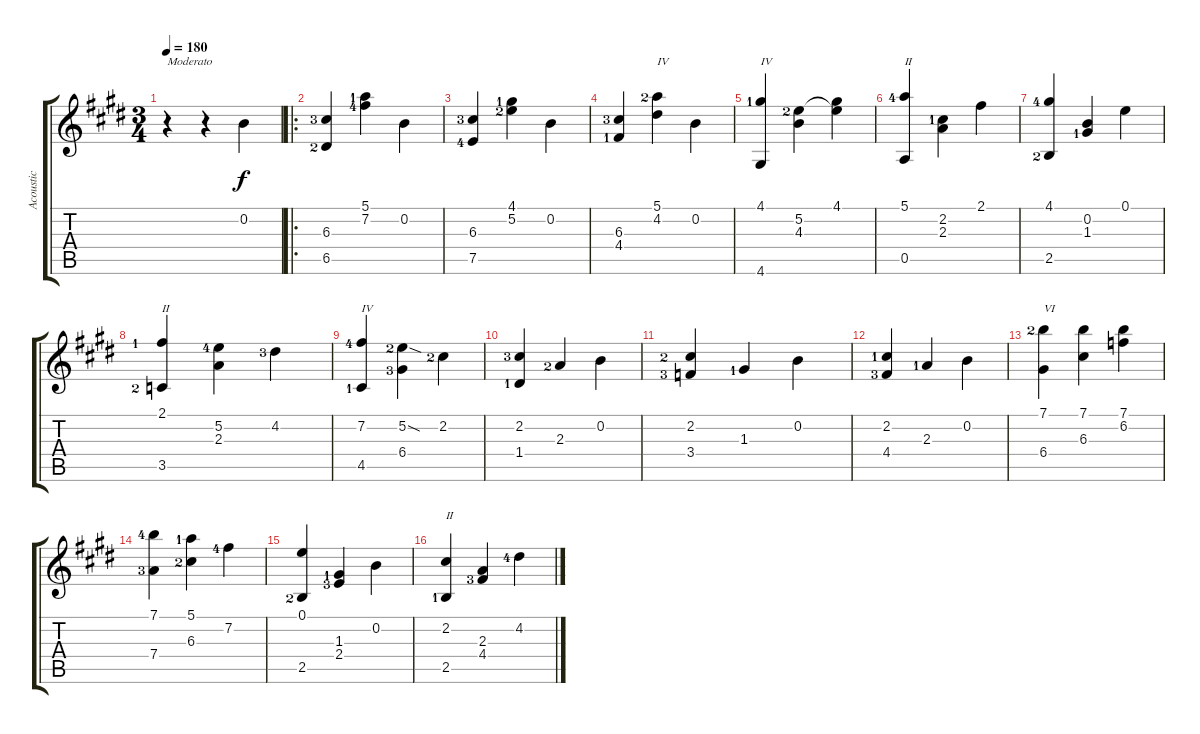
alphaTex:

\track ("Acoustic" "Acoustic") {instrument acousticguitarnylon}
\staff {score tabs}
\tuning (E4 B3 G3 D3 A2 E2) {hide}
\ts (3 4)
\tempo 180
\clef g2
\ks e
r.4{txt "Moderato" dy f instrument acousticguitarnylon} r.4 0.2.4 |
\ro
(6.3{lf 4} 6.5{lf 3}).4 (5.1{lf 2} 7.2{lf 5}).4 0.2.4 |
(6.3{lf 4} 7.5{lf 5}).4 (4.1{lf 2} 5.2{lf 3}).4 0.2.4 |
(6.3{lf 4} 4.4{lf 2}).4 (5.1{lf 3} 4.2).4{txt "IV"} 0.2.4 |
(4.1{lf 2} 4.6).4{txt "IV"} (5.2{lf 3} 4.3).4 (4.1 5.2{t}).4 |
(5.1{lf 5} 0.5).4{txt "II"} (2.2{lf 2} 2.3).4 2.1.4 |
(4.1{lf 5} 2.5{lf 3}).4 (0.2 1.3{lf 2}).4 0.1.4 |
(2.1{lf 2} 3.5{lf 3}).4{txt "II"} (5.2{lf 5} 2.3).4 4.2{lf 4}.4 |
(7.2{lf 5} 4.5{lf 2}).4{txt "IV"} (5.2{sod lf 3} 6.4{lf 4}).4 2.2{lf 3}.4 |
(2.2{lf 4} 1.4{lf 2}).4 2.3{lf 3}.4 0.2.4 |
(2.2{lf 3} 3.4{lf 4}).4 1.3{lf 2}.4 0.2.4 |
(2.2{lf 2} 4.4{lf 4}).4 2.3{lf 2}.4 0.2.4 |
(7.1{lf 3} 6.4).4{txt "VI"} (7.1 6.3).4 (7.1 6.2).4 |
(7.1{lf 5} 7.4{lf 4}).4 (5.1{lf 2} 6.3{lf 3}).4 7.2{lf 5}.4 |
(0.1 2.5{lf 3}).4 (1.3{lf 2} 2.4{lf 4}).4 0.2.4 |
(2.2 2.5{lf 2}).4{txt "II"} (2.3 4.4{lf 4}).4 4.2{lf 5}.4
